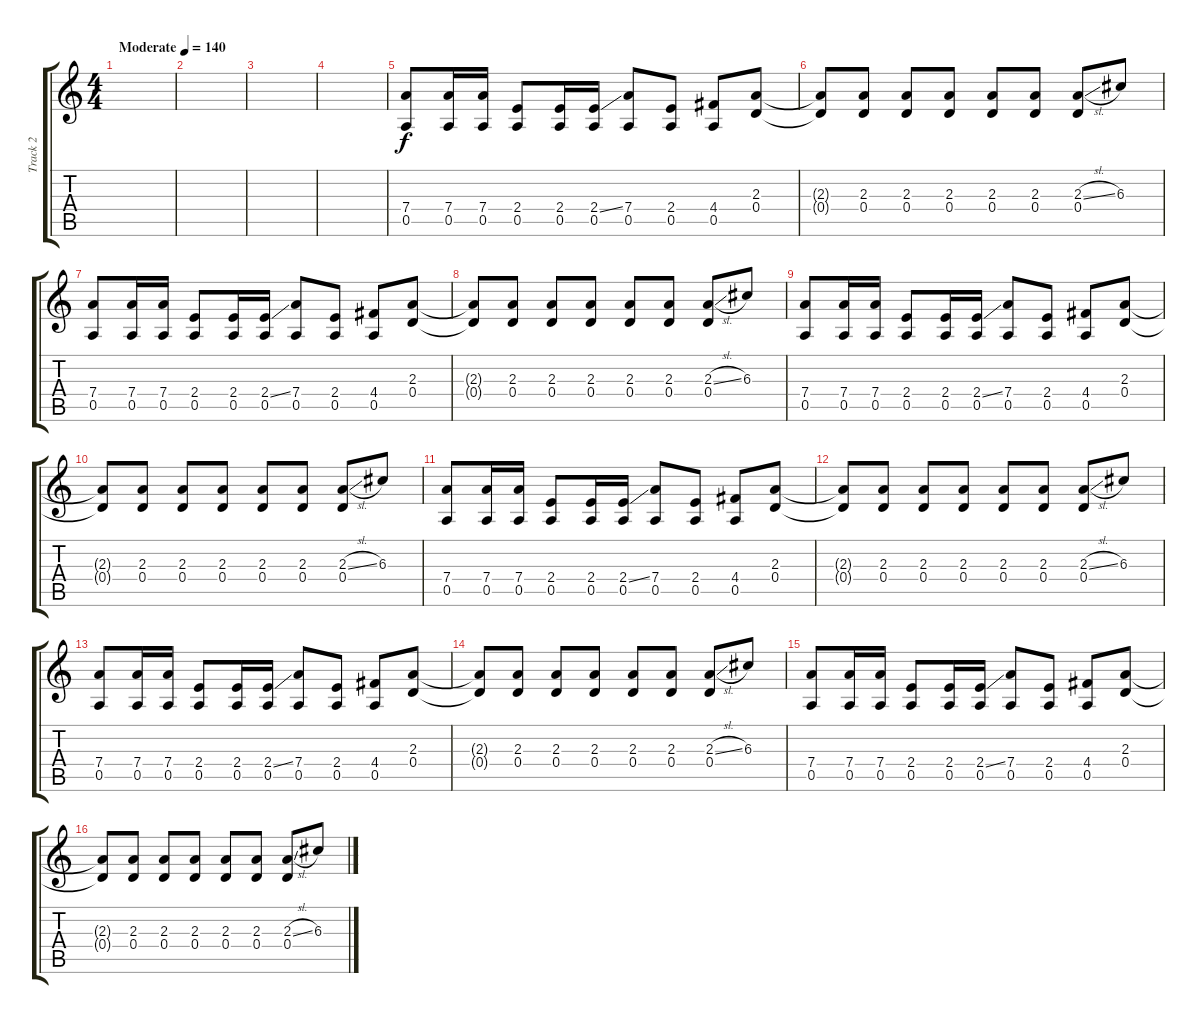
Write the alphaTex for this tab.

\track ("Track 2" "Track 2") {instrument distortionguitar}
\staff {score tabs}
\tuning (E4 B3 G3 D3 A2 E2) {hide}
\ts (4 4)
\tempo (140 "Moderate")
\clef g2
\ks c
|
|
|
|
(7.4 0.5).8 (7.4 0.5).16 (7.4 0.5).16 (2.4 0.5).8 (2.4 0.5).16 (2.4{ss} 0.5).16 (7.4 0.5).8 (2.4 0.5).8 (4.4 0.5).8 (2.3 0.4).8 |
(2.3{t} 0.4{t}).8 (2.3 0.4).8 (2.3 0.4).8 (2.3 0.4).8 (2.3 0.4).8 (2.3 0.4).8 (2.3{sl} 0.4).8 6.3.8 |
(7.4 0.5).8 (7.4 0.5).16 (7.4 0.5).16 (2.4 0.5).8 (2.4 0.5).16 (2.4{ss} 0.5).16 (7.4 0.5).8 (2.4 0.5).8 (4.4 0.5).8 (2.3 0.4).8 |
(2.3{t} 0.4{t}).8 (2.3 0.4).8 (2.3 0.4).8 (2.3 0.4).8 (2.3 0.4).8 (2.3 0.4).8 (2.3{sl} 0.4).8 6.3.8 |
(7.4 0.5).8 (7.4 0.5).16 (7.4 0.5).16 (2.4 0.5).8 (2.4 0.5).16 (2.4{ss} 0.5).16 (7.4 0.5).8 (2.4 0.5).8 (4.4 0.5).8 (2.3 0.4).8 |
(2.3{t} 0.4{t}).8 (2.3 0.4).8 (2.3 0.4).8 (2.3 0.4).8 (2.3 0.4).8 (2.3 0.4).8 (2.3{sl} 0.4).8 6.3.8 |
(7.4 0.5).8 (7.4 0.5).16 (7.4 0.5).16 (2.4 0.5).8 (2.4 0.5).16 (2.4{ss} 0.5).16 (7.4 0.5).8 (2.4 0.5).8 (4.4 0.5).8 (2.3 0.4).8 |
(2.3{t} 0.4{t}).8 (2.3 0.4).8 (2.3 0.4).8 (2.3 0.4).8 (2.3 0.4).8 (2.3 0.4).8 (2.3{sl} 0.4).8 6.3.8 |
(7.4 0.5).8 (7.4 0.5).16 (7.4 0.5).16 (2.4 0.5).8 (2.4 0.5).16 (2.4{ss} 0.5).16 (7.4 0.5).8 (2.4 0.5).8 (4.4 0.5).8 (2.3 0.4).8 |
(2.3{t} 0.4{t}).8 (2.3 0.4).8 (2.3 0.4).8 (2.3 0.4).8 (2.3 0.4).8 (2.3 0.4).8 (2.3{sl} 0.4).8 6.3.8 |
(7.4 0.5).8 (7.4 0.5).16 (7.4 0.5).16 (2.4 0.5).8 (2.4 0.5).16 (2.4{ss} 0.5).16 (7.4 0.5).8 (2.4 0.5).8 (4.4 0.5).8 (2.3 0.4).8 |
(2.3{t} 0.4{t}).8 (2.3 0.4).8 (2.3 0.4).8 (2.3 0.4).8 (2.3 0.4).8 (2.3 0.4).8 (2.3{sl} 0.4).8 6.3.8
